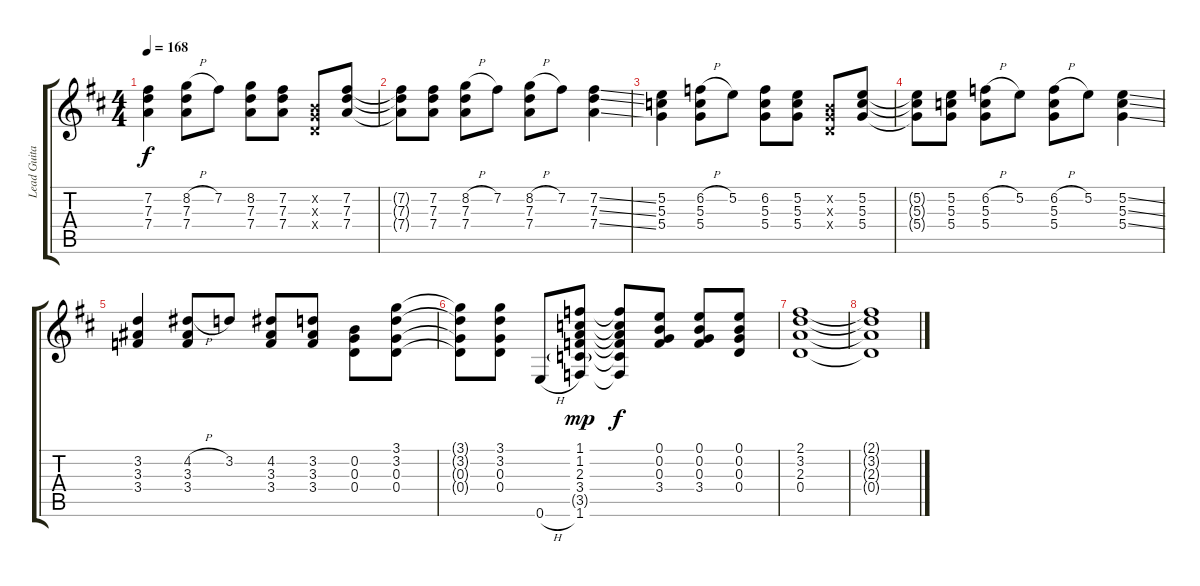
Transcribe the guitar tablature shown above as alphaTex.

\track ("Lead Guitar" "Lead Guita") {instrument overdrivenguitar}
\staff {score tabs}
\tuning (E4 B3 G3 D3 A2 E2) {hide}
\ts (4 4)
\tempo 168
\clef g2
\ks d
(7.2 7.3 7.4).4{dy f instrument overdrivenguitar} (8.2{h} 7.3 7.4).8 7.2.8 (8.2 7.3 7.4).8 (7.2 7.3 7.4).8 (0.2{x} 0.3{x} 0.4{x}).8 (7.2 7.3 7.4).8 |
(7.2{t} 7.3{t} 7.4{t}).8 (7.2 7.3 7.4).8 (8.2{h} 7.3 7.4).8 7.2.8 (8.2{h} 7.3 7.4).8 7.2.8 (7.2{ss} 7.3{ss} 7.4{ss}).4 |
(5.2 5.3 5.4).4 (6.2{h} 5.3 5.4).8 5.2.8 (6.2 5.3 5.4).8 (5.2 5.3 5.4).8 (0.2{x} 0.3{x} 0.4{x}).8 (5.2 5.3 5.4).8 |
(5.2{t} 5.3{t} 5.4{t}).8 (5.2 5.3 5.4).8 (6.2{h} 5.3 5.4).8 5.2.8 (6.2{h} 5.3 5.4).8 5.2.8 (5.2{ss} 5.3{ss} 5.4{ss}).4 |
(3.2 3.3 3.4).4 (4.2{h} 3.3 3.4).8 3.2.8 (4.2 3.3 3.4).8 (3.2 3.3 3.4).8 (0.2 0.3 0.4).8 (3.1 3.2 0.3 0.4).8 |
(3.1{t} 3.2{t} 0.3{t} 0.4{t}).8 (3.1 3.2 0.3 0.4).8 0.6{h}.8 (1.1 1.2 2.3 3.4 3.5{g} 1.6).8{dy mp} (1.1{t} 1.2{t} 2.3{t} 3.4{t} 3.5{t} 1.6{t}).8{dy f} (0.1 0.2 0.3 3.4).8 (0.1 0.2 0.3 3.4).8 (0.1 0.2 0.3 0.4).8 |
(2.1 3.2 2.3 0.4).1 |
(2.1{t} 3.2{t} 2.3{t} 0.4{t}).1
